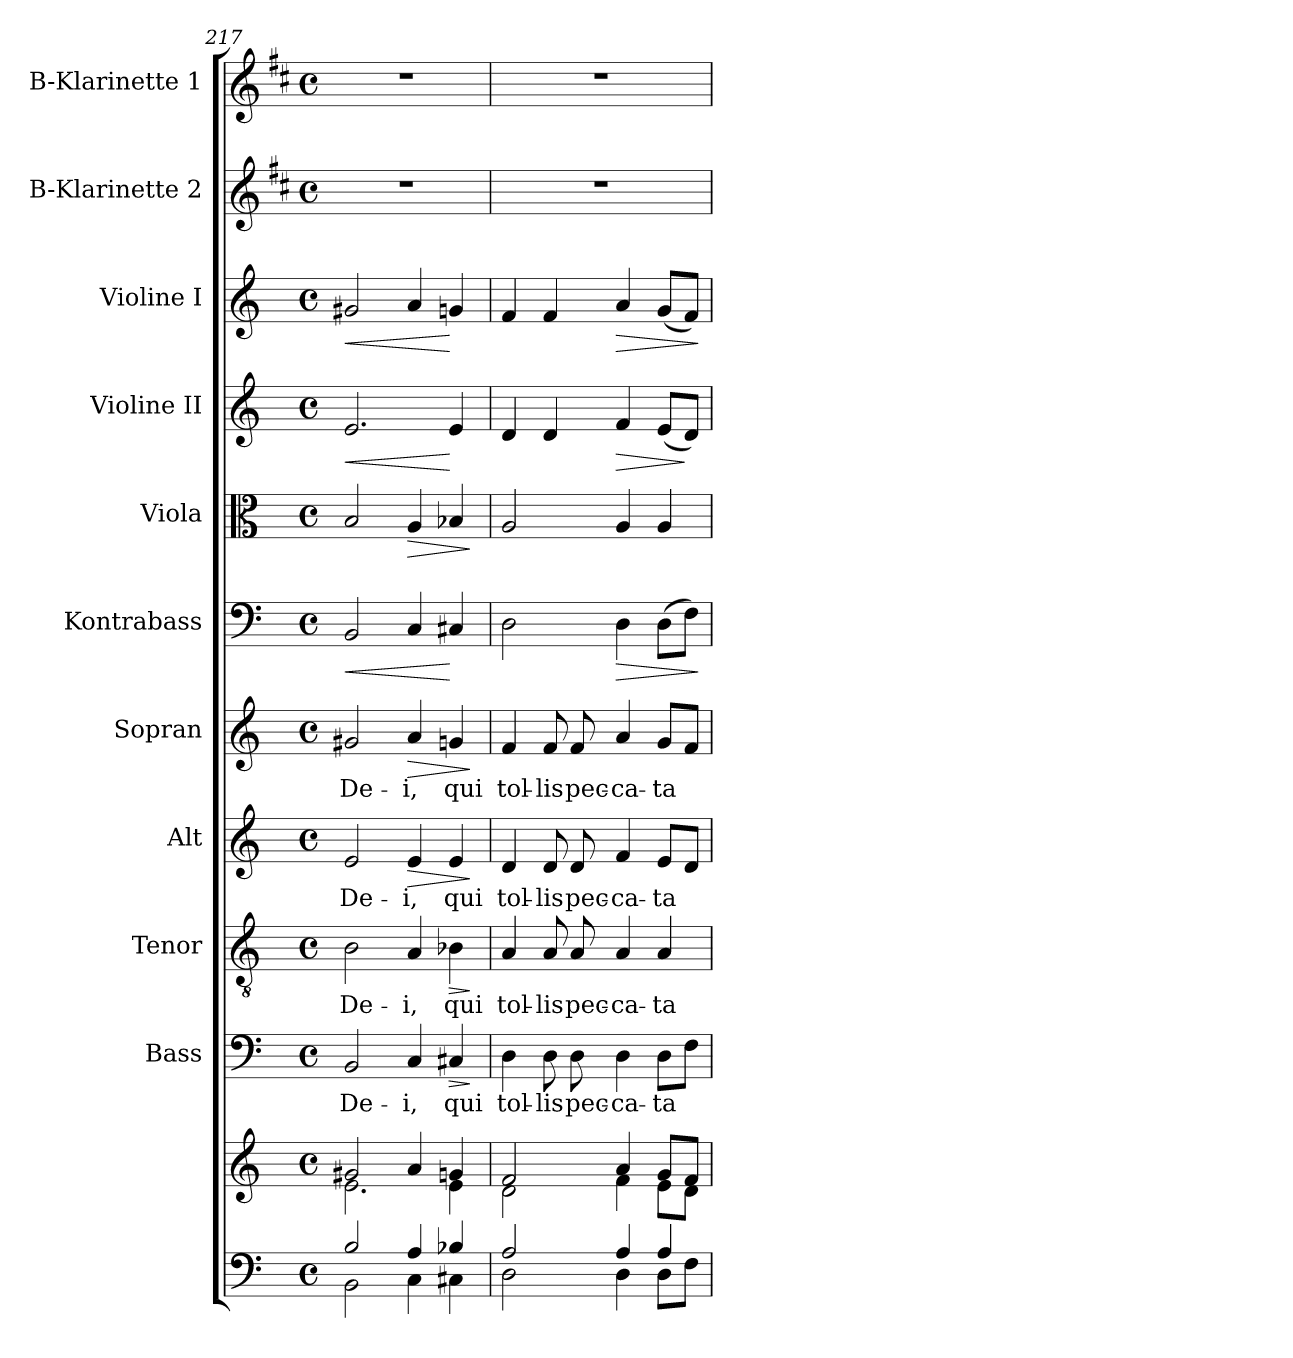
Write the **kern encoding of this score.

**kern	**kern	**kern	**text	**dynam	**kern	**text	**dynam	**kern	**text	**dynam	**kern	**text	**dynam	**kern	**dynam	**kern	**dynam	**kern	**dynam	**kern	**dynam	**kern	**kern
*part11	*part11	*part10	*part10	*part10	*part9	*part9	*part9	*part8	*part8	*part8	*part7	*part7	*part7	*part6	*part6	*part5	*part5	*part4	*part4	*part3	*part3	*part2	*part1
*staff12	*staff11	*staff10	*staff10	*staff10	*staff9	*staff9	*staff9	*staff8	*staff8	*staff8	*staff7	*staff7	*staff7	*staff6	*staff6	*staff5	*staff5	*staff4	*staff4	*staff3	*staff3	*staff2	*staff1
*	*	*I"Bass	*	*	*I"Tenor	*	*	*I"Alt	*	*	*I"Sopran	*	*	*I"Kontrabass	*	*I"Viola	*	*I"Violine II	*	*I"Violine I	*	*I"B-Klarinette 2	*I"B-Klarinette 1
*	*	*I'B.	*	*	*I'T.	*	*	*I'A.	*	*	*I'S.	*	*	*I'Kb.	*	*I'Vla.	*	*I'Vl. II	*	*I'Vl. I	*	*I'B Kl. 2	*I'B Kl. 1
*clefF4	*clefG2	*clefF4	*	*	*clefGv2	*	*	*clefG2	*	*	*clefG2	*	*	*clefF4	*	*clefC3	*	*clefG2	*	*clefG2	*	*clefG2	*clefG2
*	*	*	*	*	*	*	*	*	*	*	*	*	*	*ITrd7c12	*	*	*	*	*	*	*	*ITrd1c2	*ITrd1c2
*k[]	*k[]	*k[]	*	*	*k[]	*	*	*k[]	*	*	*k[]	*	*	*k[]	*	*k[]	*	*k[]	*	*k[]	*	*k[]	*k[]
*C:	*C:	*C:	*	*	*C:	*	*	*C:	*	*	*C:	*	*	*C:	*	*C:	*	*C:	*	*C:	*	*C:	*C:
*M4/4	*M4/4	*M4/4	*	*	*M4/4	*	*	*M4/4	*	*	*M4/4	*	*	*M4/4	*	*M4/4	*	*M4/4	*	*M4/4	*	*M4/4	*M4/4
*met(c)	*met(c)	*met(c)	*	*	*met(c)	*	*	*met(c)	*	*	*met(c)	*	*	*met(c)	*	*met(c)	*	*met(c)	*	*met(c)	*	*met(c)	*met(c)
=217	=217	=217	=217	=217	=217	=217	=217	=217	=217	=217	=217	=217	=217	=217	=217	=217	=217	=217	=217	=217	=217	=217	=217
*^	*^	*	*	*	*	*	*	*	*	*	*	*	*	*	*	*	*	*	*	*	*	*	*
!	!	!	!	!	!LO:LY:b	!	!	!LO:LY:b	!	!	!LO:LY:b	!	!	!LO:LY:b	!	!	!LO:HP:b	!	!	!	!LO:HP:b	!	!LO:HP:b	!	!
2B/	2BB\	2g#X/	2.e\	2BB/	De-	.	2B\	De-	.	2e/	De-	.	2g#X/	De-	.	2BBB/	<	2B/	.	2.e/	<	2g#X/	<	1r	1r
!	!	!	!	!	!LO:LY:b	!	!	!LO:LY:b	!	!	!LO:LY:b	!LO:HP:b	!	!LO:LY:b	!LO:HP:b	!	!	!	!LO:HP:b	!	!	!	!	!	!
4A/	4C\	4a/	.	4C/	-i,	.	4A/	-i,	.	4e/	-i,	>	4a/	-i,	>	4CC/	.	4A/	>	.	.	4a/	.	.	.
!	!	!	!	!	!LO:LY:b	!LO:HP:b	!	!LO:LY:b	!LO:HP:b	!	!LO:LY:b	!	!	!LO:LY:b	!	!	!	!	!	!	!	!	!	!	!
4B-X/	4C#X\	4gn/	4e\	4C#X/	qui	>	4B-X\	qui	>	4e/	qui	.	4gn/	qui	.	4CC#X/	[	4B-X/	.	4e/	[	4gn/	[	.	.
*v	*v	*	*	*	*	*	*	*	*	*	*	*	*	*	*	*	*	*	*	*	*	*	*	*	*
*	*v	*v	*	*	*	*	*	*	*	*	*	*	*	*	*	*	*	*	*	*	*	*	*	*
.	.	.	.	]	.	.	]	.	.	]	.	.	]	.	.	.	]	.	.	.	.	.	.
=218	=218	=218	=218	=218	=218	=218	=218	=218	=218	=218	=218	=218	=218	=218	=218	=218	=218	=218	=218	=218	=218	=218	=218
*^	*^	*	*	*	*	*	*	*	*	*	*	*	*	*	*	*	*	*	*	*	*	*	*
!	!	!	!	!	!LO:LY:b	!	!	!LO:LY:b	!	!	!LO:LY:b	!	!	!LO:LY:b	!	!	!	!	!	!	!	!	!	!	!
2A/	2D\	2f/	2d\	4D\	tol-	.	4A/	tol-	.	4d/	tol-	.	4f/	tol-	.	2DD\	.	2A/	.	4d/	.	4f/	.	1r	1r
!	!	!	!	!	!LO:LY:b	!	!	!LO:LY:b	!	!	!LO:LY:b	!	!	!LO:LY:b	!	!	!	!	!	!	!	!	!	!	!
.	.	.	.	8D\	-lis	.	8A/	-lis	.	8d/	-lis	.	8f/	-lis	.	.	.	.	.	4d/	.	4f/	.	.	.
!	!	!	!	!	!LO:LY:b	!	!	!LO:LY:b	!	!	!LO:LY:b	!	!	!LO:LY:b	!	!	!	!	!	!	!	!	!	!	!
.	.	.	.	8D\	pec-	.	8A/	pec-	.	8d/	pec-	.	8f/	pec-	.	.	.	.	.	.	.	.	.	.	.
!	!	!	!	!	!LO:LY:b	!	!	!LO:LY:b	!	!	!LO:LY:b	!	!	!LO:LY:b	!	!	!LO:HP:b	!	!	!	!LO:HP:b	!	!LO:HP:b	!	!
4A/	4D\	4a/	4f\	4D\	-ca-	.	4A/	-ca-	.	4f/	-ca-	.	4a/	-ca-	.	4DD\	>	4A/	.	4f/	>	4a/	>	.	.
!	!	!	!	!	!LO:LY:b	!	!	!LO:LY:b	!	!	!LO:LY:b	!	!	!LO:LY:b	!	!	!	!	!	!	!	!	!	!	!
4A/	8D\L	8g/L	8e\L	8D\L	-ta	.	4A/	-ta	.	8e/L	-ta	.	8g/L	-ta	.	(>8DD\L	.	4A/	.	(<8e/L	.	(<8g/L	.	.	.
.	8F\J	8f/J	8d\J	8F\J	.	.	.	.	.	8d/J	.	.	8f/J	.	.	8FF\J)	.	.	.	8d/J)	]	8f/J)	.	.	.
*v	*v	*	*	*	*	*	*	*	*	*	*	*	*	*	*	*	*	*	*	*	*	*	*	*	*
*	*v	*v	*	*	*	*	*	*	*	*	*	*	*	*	*	*	*	*	*	*	*	*	*	*
.	.	.	.	.	.	.	.	.	.	.	.	.	.	.	]	.	.	.	.	.	]	.	.
=	=	=	=	=	=	=	=	=	=	=	=	=	=	=	=	=	=	=	=	=	=	=	=
*-	*-	*-	*-	*-	*-	*-	*-	*-	*-	*-	*-	*-	*-	*-	*-	*-	*-	*-	*-	*-	*-	*-	*-
